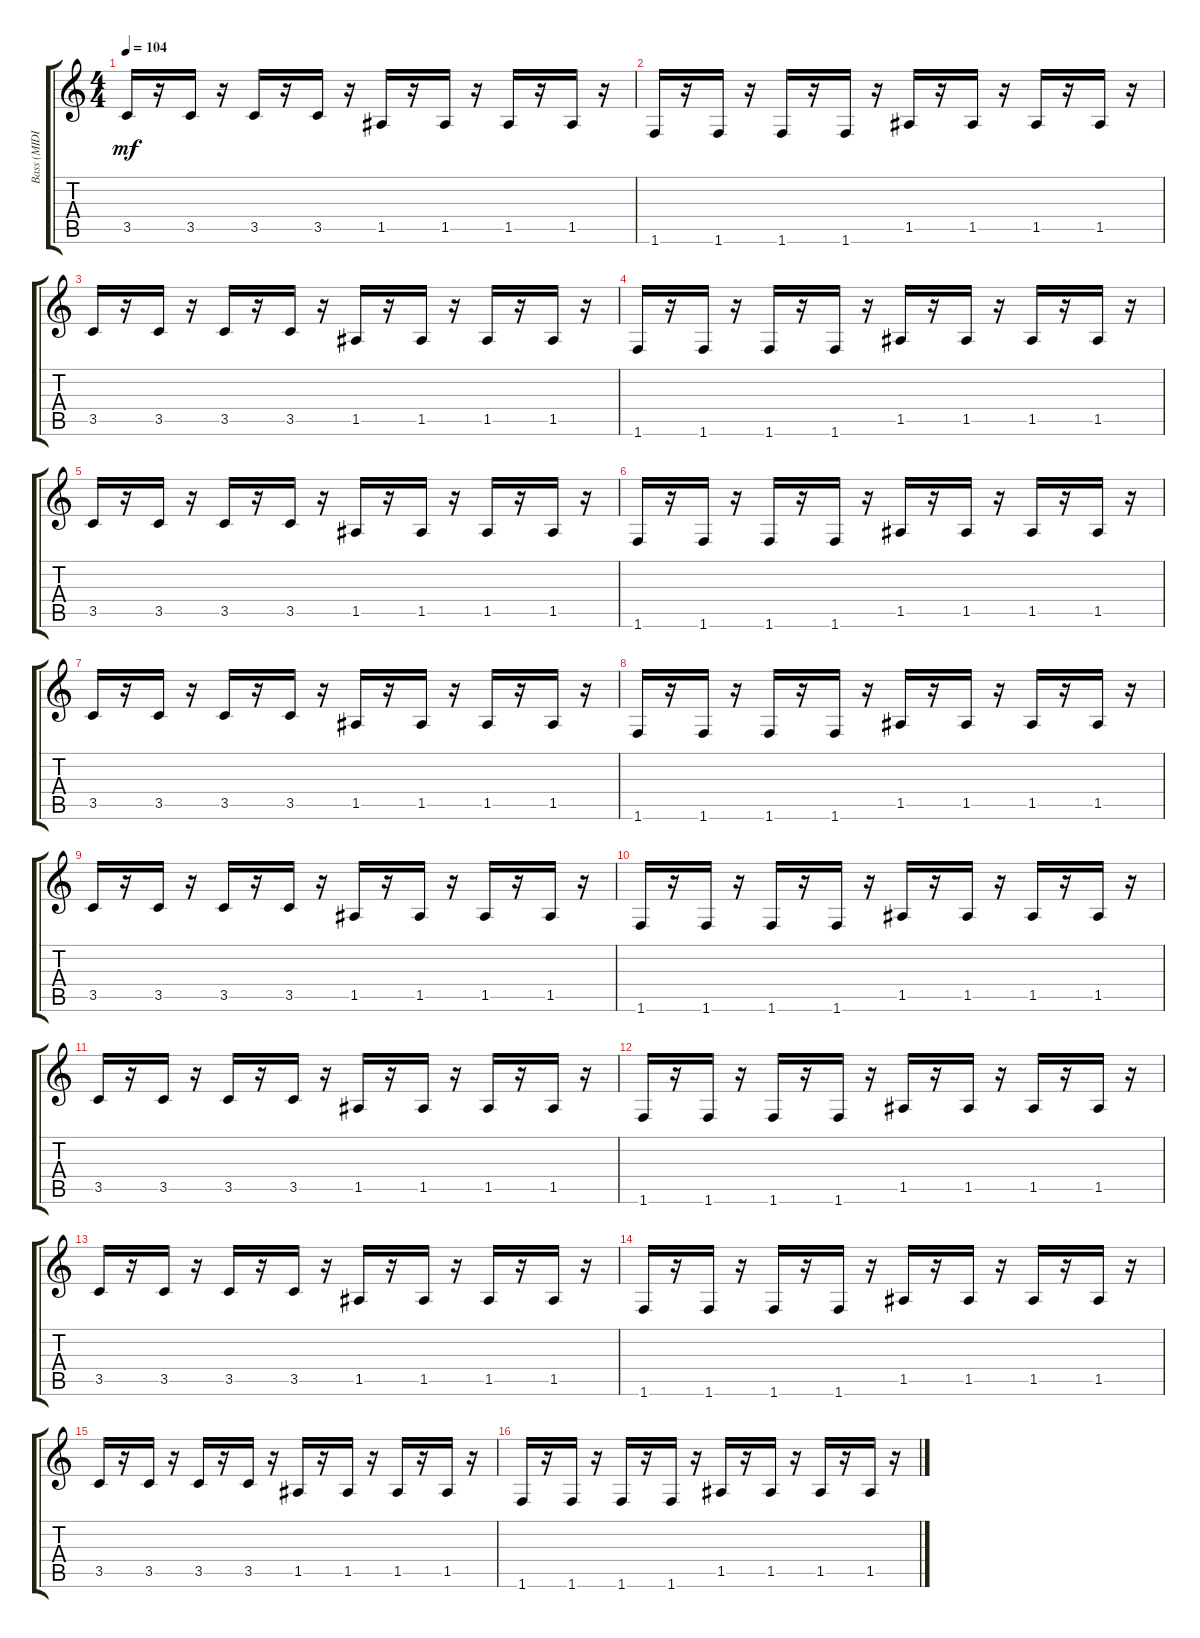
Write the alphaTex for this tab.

\track ("Bass (MIDI)" "Bass (MIDI") {instrument electricbassfinger}
\staff {score tabs}
\tuning (E4 B3 G3 D3 A2 E2) {hide}
\ts (4 4)
\tempo 104
\clef g2
\ks c
3.5.16{dy mf volume 7} r.16 3.5.16 r.16 3.5.16{volume 7} r.16 3.5.16{volume 6} r.16 1.5.16{volume 6} r.16 1.5.16{volume 6} r.16 1.5.16{volume 6} r.16 1.5.16{volume 6} r.16 |
1.6.16{volume 6} r.16 1.6.16{volume 6} r.16 1.6.16{volume 6} r.16 1.6.16{volume 6} r.16 1.5.16{volume 5} r.16 1.5.16{volume 5} r.16 1.5.16{volume 5} r.16 1.5.16{volume 5} r.16 |
3.5.16{volume 5} r.16 3.5.16{volume 5} r.16 3.5.16{volume 5} r.16 3.5.16{volume 4} r.16 1.5.16{volume 4} r.16 1.5.16{volume 4} r.16 1.5.16{volume 4} r.16 1.5.16{volume 4} r.16 |
1.6.16{volume 4} r.16 1.6.16{volume 4} r.16 1.6.16{volume 4} r.16 1.6.16{volume 4} r.16 1.5.16{volume 3} r.16 1.5.16 r.16 1.5.16{volume 3} r.16 1.5.16{volume 3} r.16 |
3.5.16{volume 3} r.16 3.5.16{volume 3} r.16 3.5.16{volume 3} r.16 3.5.16{volume 3} r.16 1.5.16{volume 2} r.16 1.5.16{volume 2} r.16 1.5.16{volume 2} r.16 1.5.16{volume 2} r.16 |
1.6.16{volume 2} r.16 1.6.16{volume 2} r.16 1.6.16{volume 2} r.16 1.6.16{volume 2} r.16 1.5.16{volume 2} r.16 1.5.16{volume 1} r.16 1.5.16{volume 1} r.16 1.5.16{volume 1} r.16 |
3.5.16{volume 1} r.16 3.5.16{volume 1} r.16 3.5.16{volume 1} r.16 3.5.16{volume 1} r.16 1.5.16{volume 0} r.16 1.5.16{volume 0} r.16 1.5.16{volume 0} r.16 1.5.16{volume 0} r.16 |
1.6.16{volume 9} r.16 1.6.16 r.16 1.6.16{volume 9} r.16 1.6.16{volume 13} r.16 1.5.16{volume 13} r.16 1.5.16{volume 13} r.16 1.5.16{volume 13} r.16 1.5.16{volume 13} r.16 |
3.5.16{volume 13} r.16 3.5.16{volume 12} r.16 3.5.16{volume 12} r.16 3.5.16{volume 12} r.16 1.5.16{volume 12} r.16 1.5.16{volume 12} r.16 1.5.16{volume 12} r.16 1.5.16{volume 12} r.16 |
1.6.16{volume 12} r.16 1.6.16{volume 12} r.16 1.6.16{volume 11} r.16 1.6.16{volume 11} r.16 1.5.16{volume 11} r.16 1.5.16{volume 11} r.16 1.5.16{volume 11} r.16 1.5.16{volume 11} r.16 |
3.5.16{volume 11} r.16 3.5.16{volume 10} r.16 3.5.16{volume 10} r.16 3.5.16{volume 10} r.16 1.5.16{volume 10} r.16 1.5.16 r.16 1.5.16{volume 10} r.16 1.5.16{volume 10} r.16 |
1.6.16{volume 10} r.16 1.6.16{volume 10} r.16 1.6.16{volume 10} r.16 1.6.16{volume 9} r.16 1.5.16{volume 9} r.16 1.5.16{volume 9} r.16 1.5.16{volume 9} r.16 1.5.16{volume 9} r.16 |
3.5.16{volume 9} r.16 3.5.16{volume 9} r.16 3.5.16{volume 8} r.16 3.5.16{volume 8} r.16 1.5.16{volume 8} r.16 1.5.16{volume 8} r.16 1.5.16{volume 8} r.16 1.5.16{volume 8} r.16 |
1.6.16{volume 8} r.16 1.6.16{volume 8} r.16 1.6.16{volume 8} r.16 1.6.16{volume 7} r.16 1.5.16{volume 7} r.16 1.5.16{volume 7} r.16 1.5.16{volume 7} r.16 1.5.16{volume 7} r.16 |
3.5.16{volume 7} r.16 3.5.16 r.16 3.5.16{volume 7} r.16 3.5.16{volume 6} r.16 1.5.16{volume 6} r.16 1.5.16{volume 6} r.16 1.5.16{volume 6} r.16 1.5.16{volume 6} r.16 |
1.6.16{volume 6} r.16 1.6.16{volume 6} r.16 1.6.16{volume 6} r.16 1.6.16{volume 6} r.16 1.5.16{volume 5} r.16 1.5.16{volume 5} r.16 1.5.16{volume 5} r.16 1.5.16{volume 5} r.16
